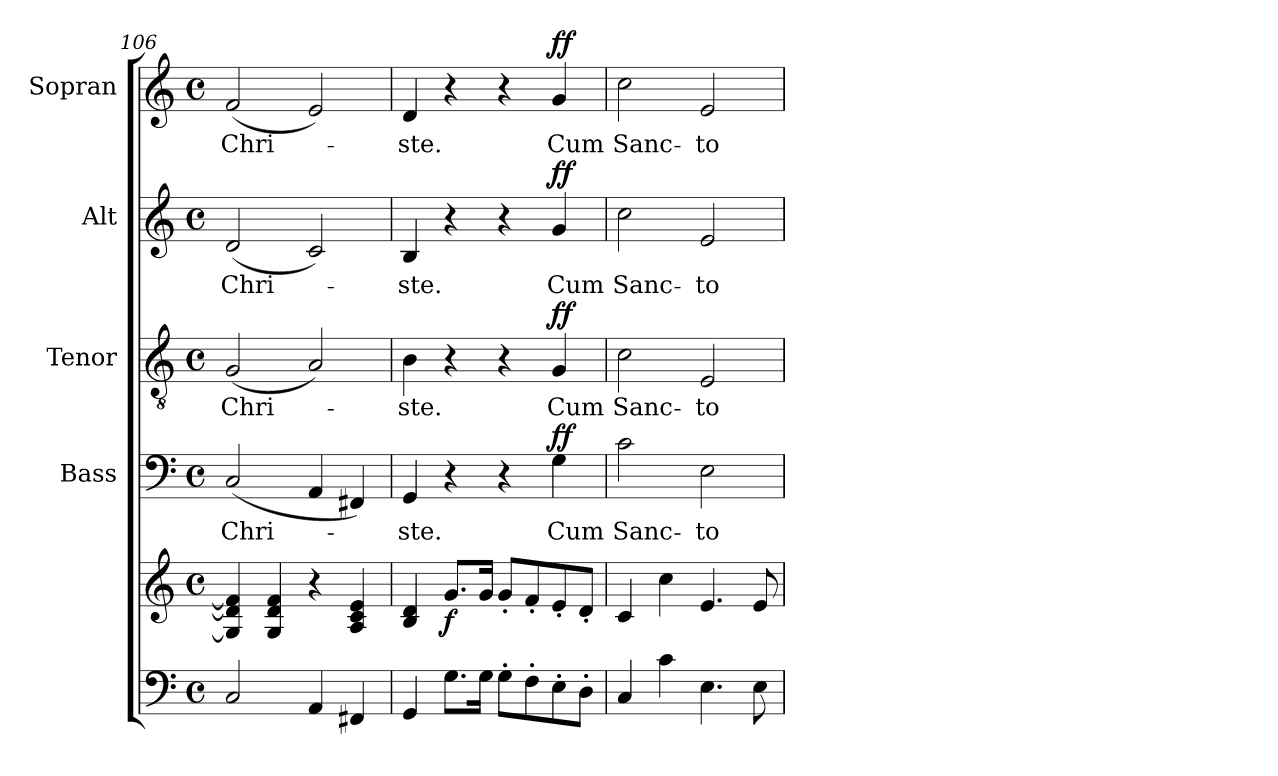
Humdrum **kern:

**kern	**kern	**dynam	**kern	**text	**dynam	**kern	**text	**dynam	**kern	**text	**dynam	**kern	**text	**dynam
*part5	*part5	*part5	*part4	*part4	*part4	*part3	*part3	*part3	*part2	*part2	*part2	*part1	*part1	*part1
*staff6	*staff5	*staff5/6	*staff4	*staff4	*staff4	*staff3	*staff3	*staff3	*staff2	*staff2	*staff2	*staff1	*staff1	*staff1
*	*	*	*I"Bass	*	*	*I"Tenor	*	*	*I"Alt	*	*	*I"Sopran	*	*
*	*	*	*I'B.	*	*	*I'T.	*	*	*I'A.	*	*	*I'S.	*	*
!!LO:LB:g=z
*clefF4	*clefG2	*	*clefF4	*	*	*clefGv2	*	*	*clefG2	*	*	*clefG2	*	*
*k[]	*k[]	*	*k[]	*	*	*k[]	*	*	*k[]	*	*	*k[]	*	*
*C:	*C:	*	*C:	*	*	*C:	*	*	*C:	*	*	*C:	*	*
*M4/4	*M4/4	*	*M4/4	*	*	*M4/4	*	*	*M4/4	*	*	*M4/4	*	*
*met(c)	*met(c)	*	*met(c)	*	*	*met(c)	*	*	*met(c)	*	*	*met(c)	*	*
=106	=106	=106	=106	=106	=106	=106	=106	=106	=106	=106	=106	=106	=106	=106
!	!	!	!	!LO:LY:b	!	!	!LO:LY:b	!	!	!LO:LY:b	!	!	!LO:LY:b	!
2C/	4G/] 4d/] 4f/]	.	(<2C/	Chri-	.	(<2G/	Chri-	.	(<2d/	Chri-	.	(<2f/	Chri-	.
.	4G/ 4d/ 4f/	.	.	.	.	.	.	.	.	.	.	.	.	.
4AA/	4r	.	4AA/	.	.	2A/)	.	.	2c/)	.	.	2e/)	.	.
4FF#X/	4A/ 4c/ 4e/	.	4FF#X/)	.	.	.	.	.	.	.	.	.	.	.
=107	=107	=107	=107	=107	=107	=107	=107	=107	=107	=107	=107	=107	=107	=107
!	!	!	!	!LO:LY:b	!	!	!LO:LY:b	!	!	!LO:LY:b	!	!	!LO:LY:b	!
4GG/	4B/ 4d/	.	4GG/	-ste.	.	4B\	-ste.	.	4B/	-ste.	.	4d/	-ste.	.
!	!	!LO:DY:b	!	!	!	!	!	!	!	!	!	!	!	!
8.G\L	8.g/L	f	4r	.	.	4r	.	.	4r	.	.	4r	.	.
16G\Jk	16g/Jk	.	.	.	.	.	.	.	.	.	.	.	.	.
8G'>\L	8g'</L	.	4r	.	.	4r	.	.	4r	.	.	4r	.	.
8F'>\	8f'</	.	.	.	.	.	.	.	.	.	.	.	.	.
!	!	!	!	!LO:LY:b	!LO:DY:a	!	!LO:LY:b	!LO:DY:a	!	!LO:LY:b	!LO:DY:a	!	!LO:LY:b	!LO:DY:a
8E'>\	8e'</	.	4G\	Cum	ff	4G/	Cum	ff	4g/	Cum	ff	4g/	Cum	ff
8D'>\J	8d'</J	.	.	.	.	.	.	.	.	.	.	.	.	.
=108	=108	=108	=108	=108	=108	=108	=108	=108	=108	=108	=108	=108	=108	=108
!	!	!	!	!LO:LY:b	!	!	!LO:LY:b	!	!	!LO:LY:b	!	!	!LO:LY:b	!
4C/	4c/	.	2c\	Sanc-	.	2c\	Sanc-	.	2cc\	Sanc-	.	2cc\	Sanc-	.
4c\	4cc\	.	.	.	.	.	.	.	.	.	.	.	.	.
!	!	!	!	!LO:LY:b	!	!	!LO:LY:b	!	!	!LO:LY:b	!	!	!LO:LY:b	!
4.E\	4.e/	.	2E\	-to	.	2E/	-to	.	2e/	-to	.	2e/	-to	.
8E\	8e/	.	.	.	.	.	.	.	.	.	.	.	.	.
=	=	=	=	=	=	=	=	=	=	=	=	=	=	=
*-	*-	*-	*-	*-	*-	*-	*-	*-	*-	*-	*-	*-	*-	*-
